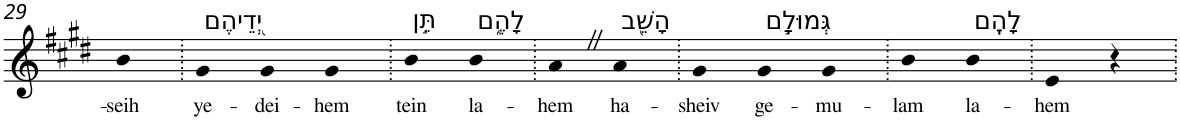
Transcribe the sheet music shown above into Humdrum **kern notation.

**kern	**text
*part1	*part1
*staff1	*staff1
*I"Piano	*
*I'Pno	*
!!LO:PB:g=z
*clefG2	*
*k[f#c#g#d#]	*
*E:	*
=29	=29
!	!LO:LY:b
4b	-seih
=30.	=30.
!LO:TX:a:t=יְ֭דֵיהֶם	!
!	!LO:LY:b
4g#	ye-
!	!LO:LY:b
4g#	-dei-
!	!LO:LY:b
4g#	-hem
=31.	=31.
!LO:TX:a:t=תֵּ֣ן	!
!	!LO:LY:b
4b	tein
!LO:TX:a:t=לָהֶ֑ם	!
!	!LO:LY:b
4b	la-
=32.	=32.
!	!LO:LY:b
4aZ	-hem
!LO:TX:a:t=הָשֵׁ֖ב	!
!	!LO:LY:b
4a	ha-
=33.	=33.
!	!LO:LY:b
4g#	-sheiv
!LO:TX:a:t=גְּמוּלָ֣ם	!
!	!LO:LY:b
4g#	ge-
!	!LO:LY:b
4g#	-mu-
=34.	=34.
!	!LO:LY:b
4b	-lam
!LO:TX:a:t=לָהֶֽם	!
!	!LO:LY:b
4b	la-
=35.	=35.
!	!LO:LY:b
4e	-hem
4r	.
=.	=.
*-	*-
